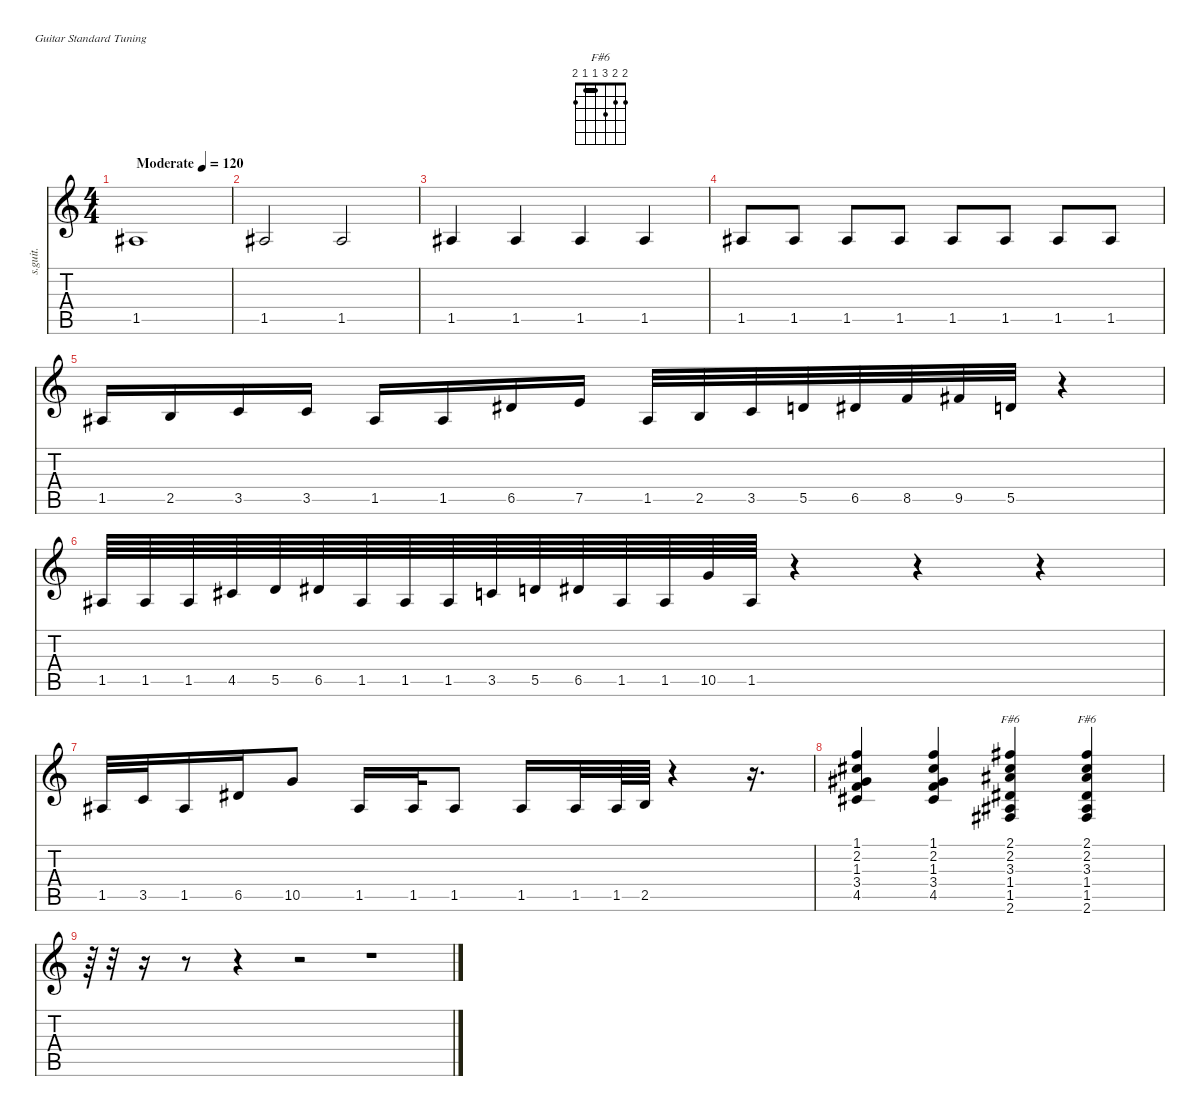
\defaultSystemsLayout 4
\hideDynamics
\bracketExtendMode nobrackets
\otherSystemsTrackNameOrientation horizontal
\track ("Track 1" "s.guit.") {instrument acousticguitarsteel}
\staff {score tabs}
\tuning (E4 B3 G3 D3 A2 E2)
\chord ("F#6" 2 2 3 1 1 2) {barre 1}
\ts (4 4)
\beaming (8 2 2 2 2)
\tempo (120 "Moderate")
\clef g2
\ks c
1.5{acc #}.1{dy f instrument acousticguitarsteel beam Up} |
1.5{acc #}.2{beam Up} 1.5{acc #}.2{beam Up} |
1.5{acc #}.4{beam Up} 1.5{acc #}.4{beam Up} 1.5{acc #}.4{beam Up} 1.5{acc #}.4{beam Up} |
1.5{acc #}.8{beam Up} 1.5{acc #}.8{beam Up} 1.5{acc #}.8{beam Up} 1.5{acc #}.8{beam Up} 1.5{acc #}.8{beam Up} 1.5{acc #}.8{beam Up} 1.5{acc #}.8{beam Up} 1.5{acc #}.8{beam Up} |
1.5{acc #}.16{beam Up} 2.5.16{beam Up} 3.5.16{beam Up} 3.5.16{beam Up} 1.5{acc #}.16{beam Up} 1.5{acc #}.16{beam Up} 6.5{acc #}.16{beam Up} 7.5.16{beam Up} 1.5{acc #}.32{beam Up} 2.5.32{beam Up} 3.5.32{beam Up} 5.5.32{beam Up} 6.5{acc #}.32{beam Up} 8.5.32{beam Up} 9.5{acc #}.32{beam Up} 5.5.32{beam Up} r.4{beam Up} |
1.5{acc #}.64{beam Up} 1.5{acc #}.64{beam Up} 1.5{acc #}.64{beam Up} 4.5{acc #}.64{beam Up} 5.5.64{beam Up} 6.5{acc #}.64{beam Up} 1.5{acc #}.64{beam Up} 1.5{acc #}.64{beam Up} 1.5{acc #}.64{beam Up} 3.5.64{beam Up} 5.5.64{beam Up} 6.5{acc #}.64{beam Up} 1.5{acc #}.64{beam Up} 1.5{acc #}.64{beam Up} 10.5.64{beam Up} 1.5{acc #}.64{beam Up} r.4{beam Up} r.4{beam Up} r.4{beam Up} |
1.5{acc #}.32{beam Up} 3.5.32{beam Up} 1.5{acc #}.16{beam Up} 6.5{acc #}.16{beam Up} 10.5.8{beam Up} 1.5{acc #}.16{beam Up} 1.5{acc #}.32{beam Up} 1.5{acc #}.8{beam Up} 1.5{acc #}.16{beam Up} 1.5{acc #}.32{beam Up} 1.5{acc #}.64{beam Up} 2.5.64{beam Up} r.4{beam Up} r.16{d beam Up} |
(1.1 2.2{acc #} 1.3{acc #} 3.4 4.5{acc #}).4{beam Up} (1.1 2.2{acc #} 1.3{acc #} 3.4 4.5{acc #}).4{beam Up} (2.1{acc #} 2.2{acc #} 3.3{acc #} 1.4{acc #} 1.5{acc #} 2.6{acc #}).4{ch "F#6" beam Up} (2.1{acc #} 2.2{acc #} 3.3{acc #} 1.4{acc #} 1.5{acc #} 2.6{acc #}).4{ch "F#6" beam Up} |
r.64{beam Down} r.32{beam Down} r.16{beam Down} r.8{beam Down} r.4{beam Down} r.2{beam Down} r.1{beam Down}
